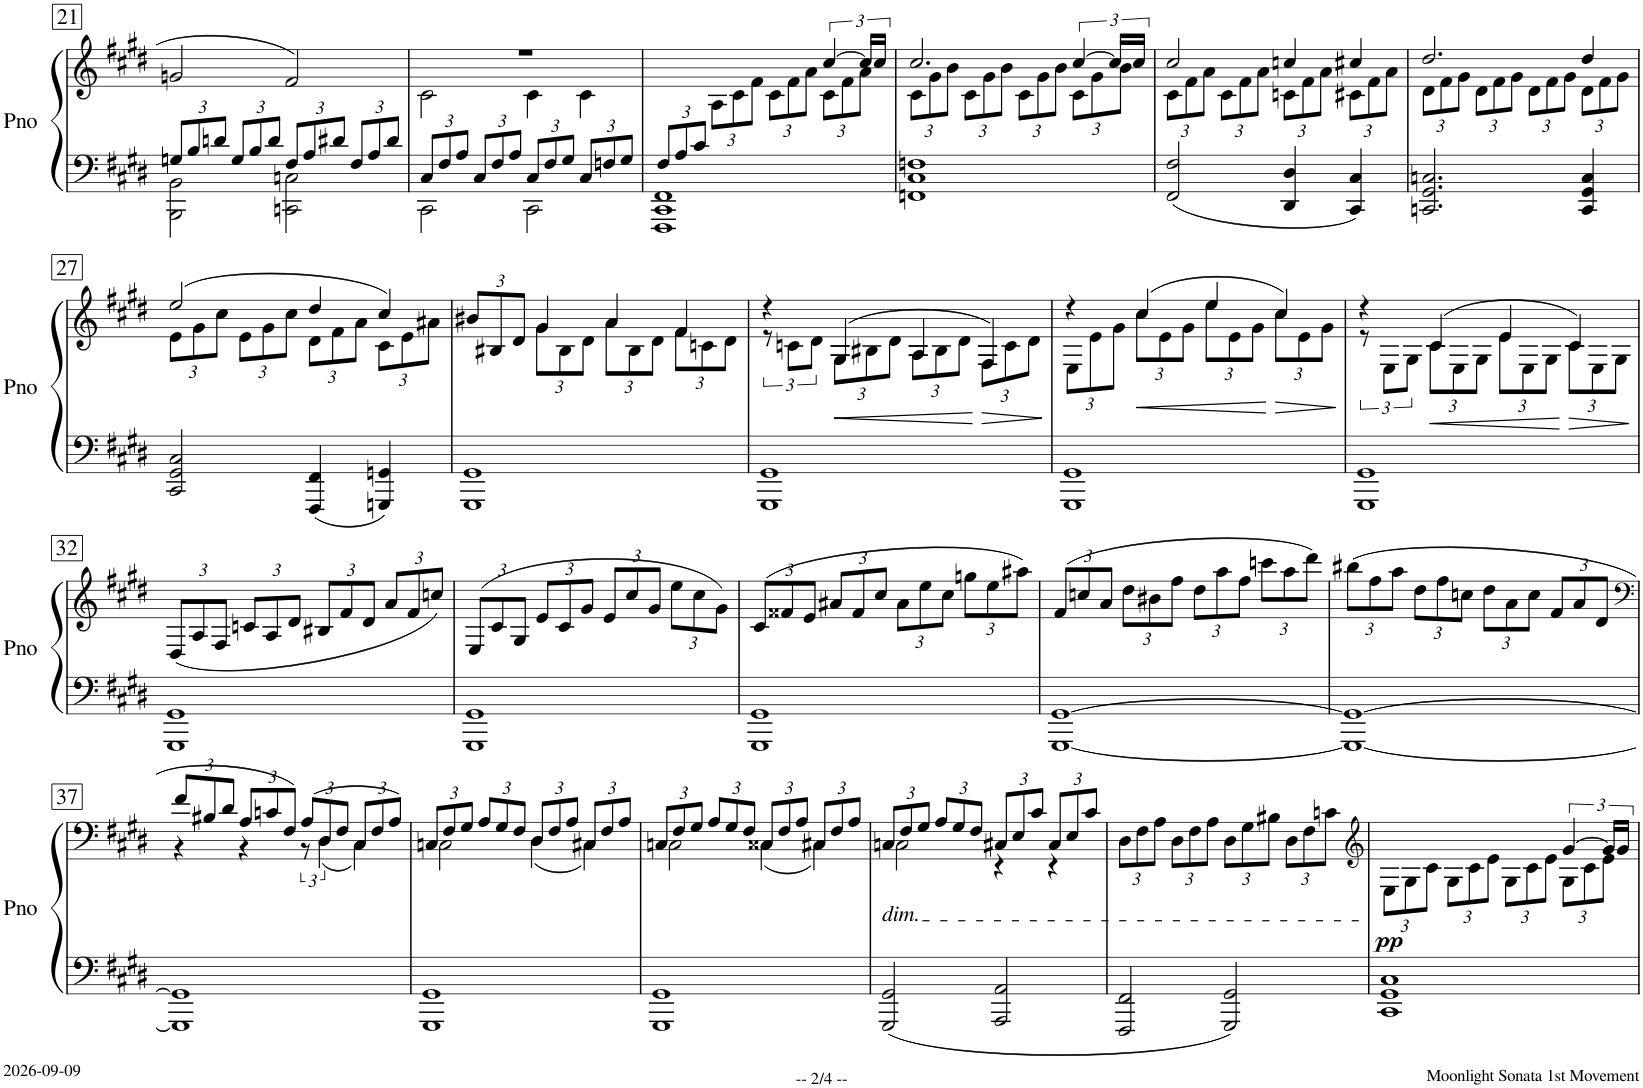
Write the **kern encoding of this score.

**kern	**kern	**dynam
*part1	*part1	*part1
*staff2	*staff1	*staff1/2
*I"Piano	*	*
*I'Pno	*	*
!!LO:PB:g=z
*clefF4	*clefG2	*
*k[f#c#g#d#]	*k[f#c#g#d#]	*
*E:	*E:	*
*M2/2	*M2/2	*
*met(c|)	*met(c|)	*
*Xbrackettup	*	*
=21	=21	=21
*^	*	*
12Gn/L	2BBB\ 2BB\	2gn/	.
12B/	.	.	.
12dn/J	.	.	.
12G/L	.	.	.
12B/	.	.	.
12d/J	.	.	.
12F#/L	2CCn\ 2Cn\	2f#/	.
12A/	.	.	.
12d#X/J	.	.	.
12F#/L	.	.	.
12A/	.	.	.
12d#/J	.	.	.
=22	=22	=22	=22
*	*	*^	*
12C#/L	2CC#\	1r	2c#\	.
12F#/	.	.	.	.
12A/J	.	.	.	.
12C#/L	.	.	.	.
12F#/	.	.	.	.
12A/J	.	.	.	.
12C#/L	2CC#\	.	4c#\	.
12F#/	.	.	.	.
12G#/J	.	.	.	.
12C#/L	.	.	4c#\	.
12Fn/	.	.	.	.
12G#/J	.	.	.	.
=23	=23	=23	=23	=23
12F#/L	1FFF# 1CC# 1FF#	2.ryy	4ryy	.
12A/	.	.	.	.
12c#/J	.	.	.	.
*	*	*	*Xbrackettup	*
2.ryy	.	.	12A\L	.
.	.	.	12c#\	.
.	.	.	12f#\J	.
.	.	.	12c#\L	.
.	.	.	12f#\	.
.	.	.	12a\J	.
*	*	*brackettup	*Xbrackettup	*
.	.	[6cc#/	12c#\L	.
.	.	.	12f#\	.
.	.	24cc#/LL]	12a\J	.
.	.	24cc#/JJ	.	.
*v	*v	*	*	*
=24	=24	=24	=24
1FFn 1C# 1Fn	2.cc#/	12c#\L	.
.	.	12g#\	.
.	.	12b\J	.
.	.	12c#\L	.
.	.	12g#\	.
.	.	12b\J	.
.	.	12c#\L	.
.	.	12g#\	.
.	.	12b\J	.
*	*brackettup	*Xbrackettup	*
.	[6cc#/	12c#\L	.
.	.	12g#\	.
.	24cc#/LL]	12b\J	.
.	24cc#/JJ	.	.
=25	=25	=25	=25
2FF#/ 2F#/	2cc#/	12c#\L	.
.	.	12f#\	.
.	.	12a\J	.
.	.	12c#\L	.
.	.	12f#\	.
.	.	12a\J	.
4DD#/ 4D#/	4ccn/	12cn\L	.
.	.	12f#\	.
.	.	12a\J	.
4CC#/ 4C#/	4cc#X/	12c#X\L	.
.	.	12f#\	.
.	.	12a\J	.
=26	=26	=26	=26
2.CCn/ 2.GG#/ 2.Cn/	2.dd#/	12d#\L	.
.	.	12f#\	.
.	.	12g#\J	.
.	.	12d#\L	.
.	.	12f#\	.
.	.	12g#\J	.
.	.	12d#\L	.
.	.	12f#\	.
.	.	12g#\J	.
4CC/ 4GG#/ 4C/	4dd#/	12d#\L	.
.	.	12f#\	.
.	.	12g#\J	.
!!LO:LB:g=z	!!
=27	=27	=27	=27
2CC#/ 2GG#/ 2C#/	(2ee/	12e\L	.
.	.	12g#\	.
.	.	12cc#\J	.
.	.	12e\L	.
.	.	12g#\	.
.	.	12cc#\J	.
4FFF#/ 4FF#/	4dd#/	12d#\L	.
.	.	12f#\	.
.	.	12a\J	.
4GGGn/ 4GGn/	4cc#/)	12c#\L	.
.	.	12e\	.
.	.	12a#X\J	.
=28	=28	=28	=28
1GGG# 1GG#	4ryy	12b#X/L	.
.	.	12B#X/	.
.	.	12d#/J	.
.	4g#/	12g#\L	.
.	.	12B#\	.
.	.	12d#\J	.
.	4a/	12a\L	.
.	.	12B#\	.
.	.	12d#\J	.
.	4f#/	12f#\L	.
.	.	12cn\	.
.	.	12d#\J	.
=29	=29	=29	=29
*	*	*brackettup	*
1GGG# 1GG#	4r	12r	.
.	.	12cn\L	.
.	.	12d#\J	.
!	!	!	!LO:HP:b
*	*	*Xbrackettup	*
.	(4G#/	12G#\L	<
.	.	12B#X\	.
.	.	12d#\J	.
.	4A/	12A\L	.
.	.	12B#\	.
.	.	12d#\J	.
!	!	!	!LO:HP:n=1:b
.	4F#/)	12F#\L	[ >
.	.	12c\	.
.	.	12d#\J	.
*	*v	*v	*
.	.	]
=30	=30	=30
*	*^	*
1GGG# 1GG#	4r	12E\L	.
.	.	12e\	.
.	.	12g#\J	.
!	!	!	!LO:HP:b
.	(4cc#/	12cc#\L	<
.	.	12e\	.
.	.	12g#\J	.
.	4ee/	12ee\L	.
.	.	12e\	.
.	.	12g#\J	.
!	!	!	!LO:HP:n=1:b
.	4cc#/)	12cc#\L	[ >
.	.	12e\	.
.	.	12g#\J	.
*	*v	*v	*
.	.	]
=31	=31	=31
*	*^	*
*	*	*brackettup	*
1GGG# 1GG#	4r	12r	.
.	.	12E\L	.
.	.	12G#\J	.
!	!	!	!LO:HP:b
*	*	*Xbrackettup	*
.	(4c#/	12c#\L	<
.	.	12E\	.
.	.	12G#\J	.
.	4e/	12e\L	.
.	.	12E\	.
.	.	12G#\J	.
!	!	!	!LO:HP:n=1:b
.	4c#/)	12c#\L	[ >
.	.	12E\	.
.	.	12G#\J	.
*	*v	*v	*
.	.	]
!!LO:LB:g=z
=32	=32	=32
1GGG# 1GG#	(12D#/L	.
.	12A/	.
.	12F#/J	.
.	12cn/L	.
.	12A/	.
.	12d#/J	.
.	12B#X/L	.
.	12f#/	.
.	12d#/J	.
.	12a/L	.
.	12f#/	.
.	12ccn/J)	.
=33	=33	=33
1GGG# 1GG#	(12E/L	.
.	12c#/	.
.	12G#/J	.
.	12e/L	.
.	12c#/	.
.	12g#/J	.
.	12e/L	.
.	12cc#/	.
.	12g#/J	.
.	12ee\L	.
.	12cc#\	.
.	12g#\J)	.
=34	=34	=34
1GGG# 1GG#	(12c#/L	.
.	12f##X/	.
.	12e/J	.
.	12a#X/L	.
.	12f##/	.
.	12cc#/J	.
.	12a#\L	.
.	12ee\	.
.	12cc#\J	.
.	12ggn\L	.
.	12ee\	.
.	12aa#X\J)	.
=35	=35	=35
[1GGG# [1GG#	(12f#/L	.
.	12ccn/	.
.	12a/J	.
.	12dd#\L	.
.	12b#X\	.
.	12ff#\J	.
.	12dd#\L	.
.	12aa\	.
.	12ff#\J	.
.	12cccn\L	.
.	12aa\	.
.	12ddd#\J)	.
=36	=36	=36
1GGG#_ 1GG#_	(12bb#X\L	.
.	12ff#\	.
.	12aa\J	.
.	12dd#\L	.
.	12ff#\	.
.	12ccn\J	.
.	12dd#\L	.
.	12a\	.
.	12cc\J	.
.	12f#/L	.
.	12a/	.
.	12d#/J	.
!!LO:LB:g=z
=37	=37	=37
*	*clefF4	*
*	*^	*
1GGG#] 1GG#]	12f#/L	4r	.
.	12B#X/	.	.
.	12d#/J	.	.
.	12A/L	4r	.
.	12cn/	.	.
.	12F#/J)	.	.
*	*	*brackettup	*
.	(12A/L	12r	.
.	12D#/	(6D#\	.
.	12F#/J	.	.
*	*Xbrackettup	*	*
.	12C#/L	4C#\)	.
.	12F#/	.	.
.	12A/J)	.	.
=38	=38	=38	=38
1GGG# 1GG#	12Cn/L	2C\	.
.	12F#/	.	.
.	12G#/J	.	.
.	12A/L	.	.
.	12G#/	.	.
.	12F#/J	.	.
.	12D#/L	(4D#\	.
.	12F#/	.	.
.	12A/J	.	.
.	12C#X/L	4C#\)	.
.	12F#/	.	.
.	12A/J	.	.
=39	=39	=39	=39
1GGG# 1GG#	12Cn/L	2C\	.
.	12F#/	.	.
.	12G#/J	.	.
.	12A/L	.	.
.	12G#/	.	.
.	12F#/J	.	.
.	12C##X/L	(4C##\	.
.	12F#/	.	.
.	12A/J	.	.
.	12C#X/L	4C#\)	.
.	12F#/	.	.
.	12A/J	.	.
=40	=40	=40	=40
!	!LO:TX:b:i:t=dim.	!	!
2GGG#/ 2GG#/	12Cn/L	2C\	.
.	12F#/	.	.
.	12G#/J	.	.
.	12A/L	.	.
.	12G#/	.	.
.	12F#/J	.	.
2AAA/ 2AA/	12C#X/L	4r	.
.	12E/	.	.
.	12c#/J	.	.
.	12C#/L	4r	.
.	12E/	.	.
.	12c#/J	.	.
*	*v	*v	*
=41	=41	=41
2FFF#/ 2FF#/	12D#\L	.
.	12F#\	.
.	12A\J	.
.	12D#\L	.
.	12F#\	.
.	12A\J	.
2GGG#/ 2GG#/	12D#\L	.
.	12G#\	.
.	12B#X\J	.
.	12D#\L	.
.	12F#\	.
.	12cn\J	.
=42	=42	=42
*	*clefG2	*
*	*^	*
!	!	!	!LO:DY:b
1CC# 1GG# 1C#	2ryy	12E\L	pp
.	.	12G#\	.
.	.	12c#\J	.
.	.	12G#\L	.
.	.	12c#\	.
.	.	12e\J	.
.	4ryy	12G#\L	.
.	.	12c#\	.
.	.	12e\J	.
*	*brackettup	*Xbrackettup	*
.	[6g#/	12G#\L	.
.	.	12c#\	.
.	24g#/LL]	12e\J	.
.	24g#/JJ	.	.
*	*v	*v	*
=	=	=
*-	*-	*-
